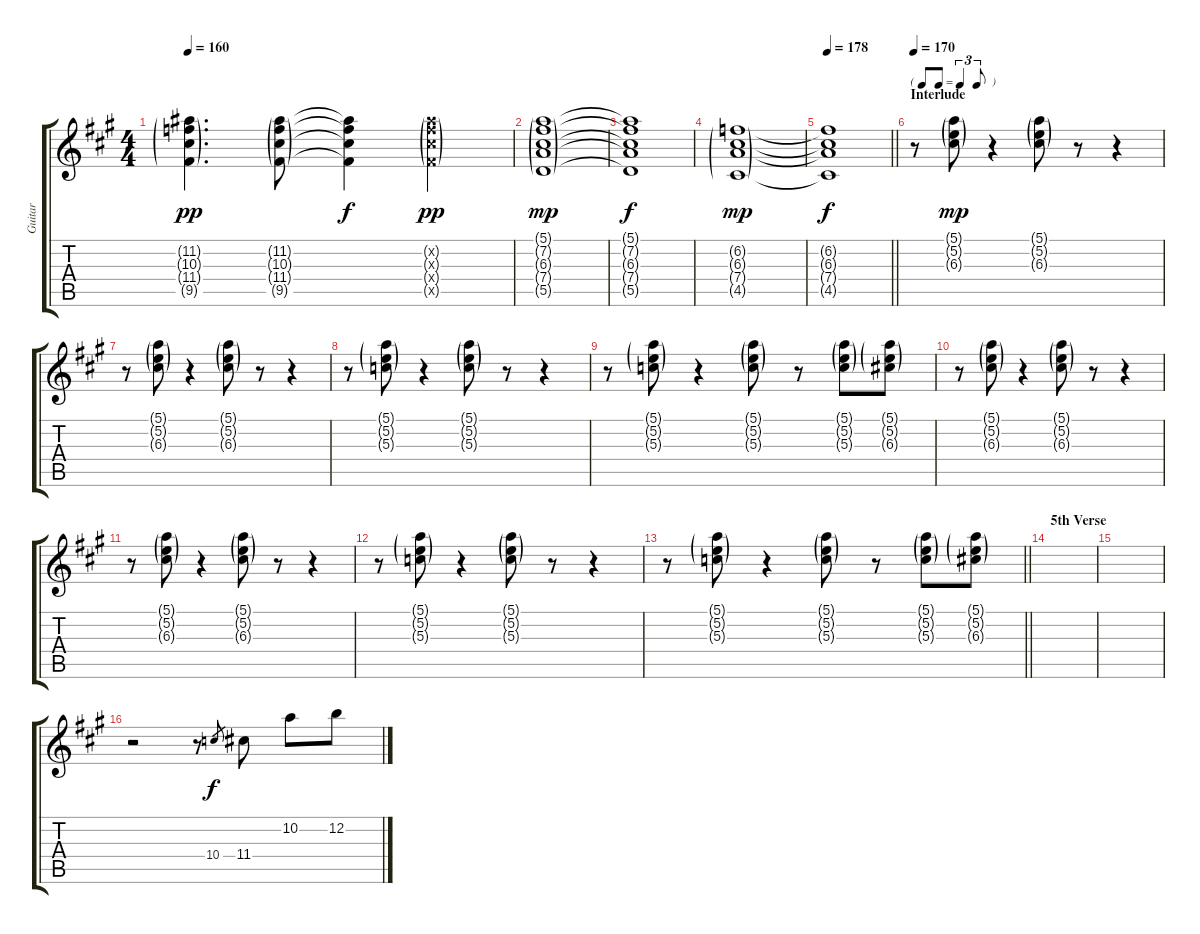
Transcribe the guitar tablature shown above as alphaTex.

\track ("Guitar" "Guitar") {instrument electricguitarjazz}
\staff {score tabs}
\tuning (E4 B3 G3 D3 A2 E2) {hide}
\ts (4 4)
\tempo 160
\clef g2
\ks a
(11.2{g} 10.3{g} 11.4{g} 9.5{g}).4{d dy pp} (11.2{g} 10.3{g} 11.4{g} 9.5{g}).8 (11.2{t} 10.3{t} 11.4{t} 9.5{t}).4{dy f} (11.2{g x} 10.3{g x} 11.4{g x} 9.5{g x}).4{dy pp} |
(5.1{g} 7.2{g} 6.3{g} 7.4{g} 5.5{g}).1{dy mp} |
(5.1{t} 7.2{t} 6.3{t} 7.4{t} 5.5{t}).1{dy f} |
(6.2{g} 6.3{g} 7.4{g} 4.5{g}).1{dy mp} |
\tempo 178
\barLineRight lightlight
(6.2{t} 6.3{t} 7.4{t} 4.5{t}).1{dy f} |
\tf triplet8th
\section ("" "Interlude")
\tempo 170
r.8 (5.1{g} 5.2{g} 6.3{g}).8{dy mp} r.4 (5.1{g} 5.2{g} 6.3{g}).8 r.8 r.4 |
r.8 (5.1{g} 5.2{g} 6.3{g}).8 r.4 (5.1{g} 5.2{g} 6.3{g}).8 r.8 r.4 |
r.8 (5.1{g} 5.2{g} 5.3{g}).8 r.4 (5.1{g} 5.2{g} 5.3{g}).8 r.8 r.4 |
r.8 (5.1{g} 5.2{g} 5.3{g}).8 r.4 (5.1{g} 5.2{g} 5.3{g}).8 r.8 (5.1{g} 5.2{g} 5.3{g}).8 (5.1{g} 5.2{g} 6.3{g}).8 |
r.8 (5.1{g} 5.2{g} 6.3{g}).8 r.4 (5.1{g} 5.2{g} 6.3{g}).8 r.8 r.4 |
r.8 (5.1{g} 5.2{g} 6.3{g}).8 r.4 (5.1{g} 5.2{g} 6.3{g}).8 r.8 r.4 |
r.8 (5.1{g} 5.2{g} 5.3{g}).8 r.4 (5.1{g} 5.2{g} 5.3{g}).8 r.8 r.4 |
\barLineRight lightlight
r.8 (5.1{g} 5.2{g} 5.3{g}).8 r.4 (5.1{g} 5.2{g} 5.3{g}).8 r.8 (5.1{g} 5.2{g} 5.3{g}).8 (5.1{g} 5.2{g} 6.3{g}).8 |
\section ("" "5th Verse")
|
|
r.2 r.8 10.4.8{gr dy f} 11.4.8 10.2.8 12.2.8
